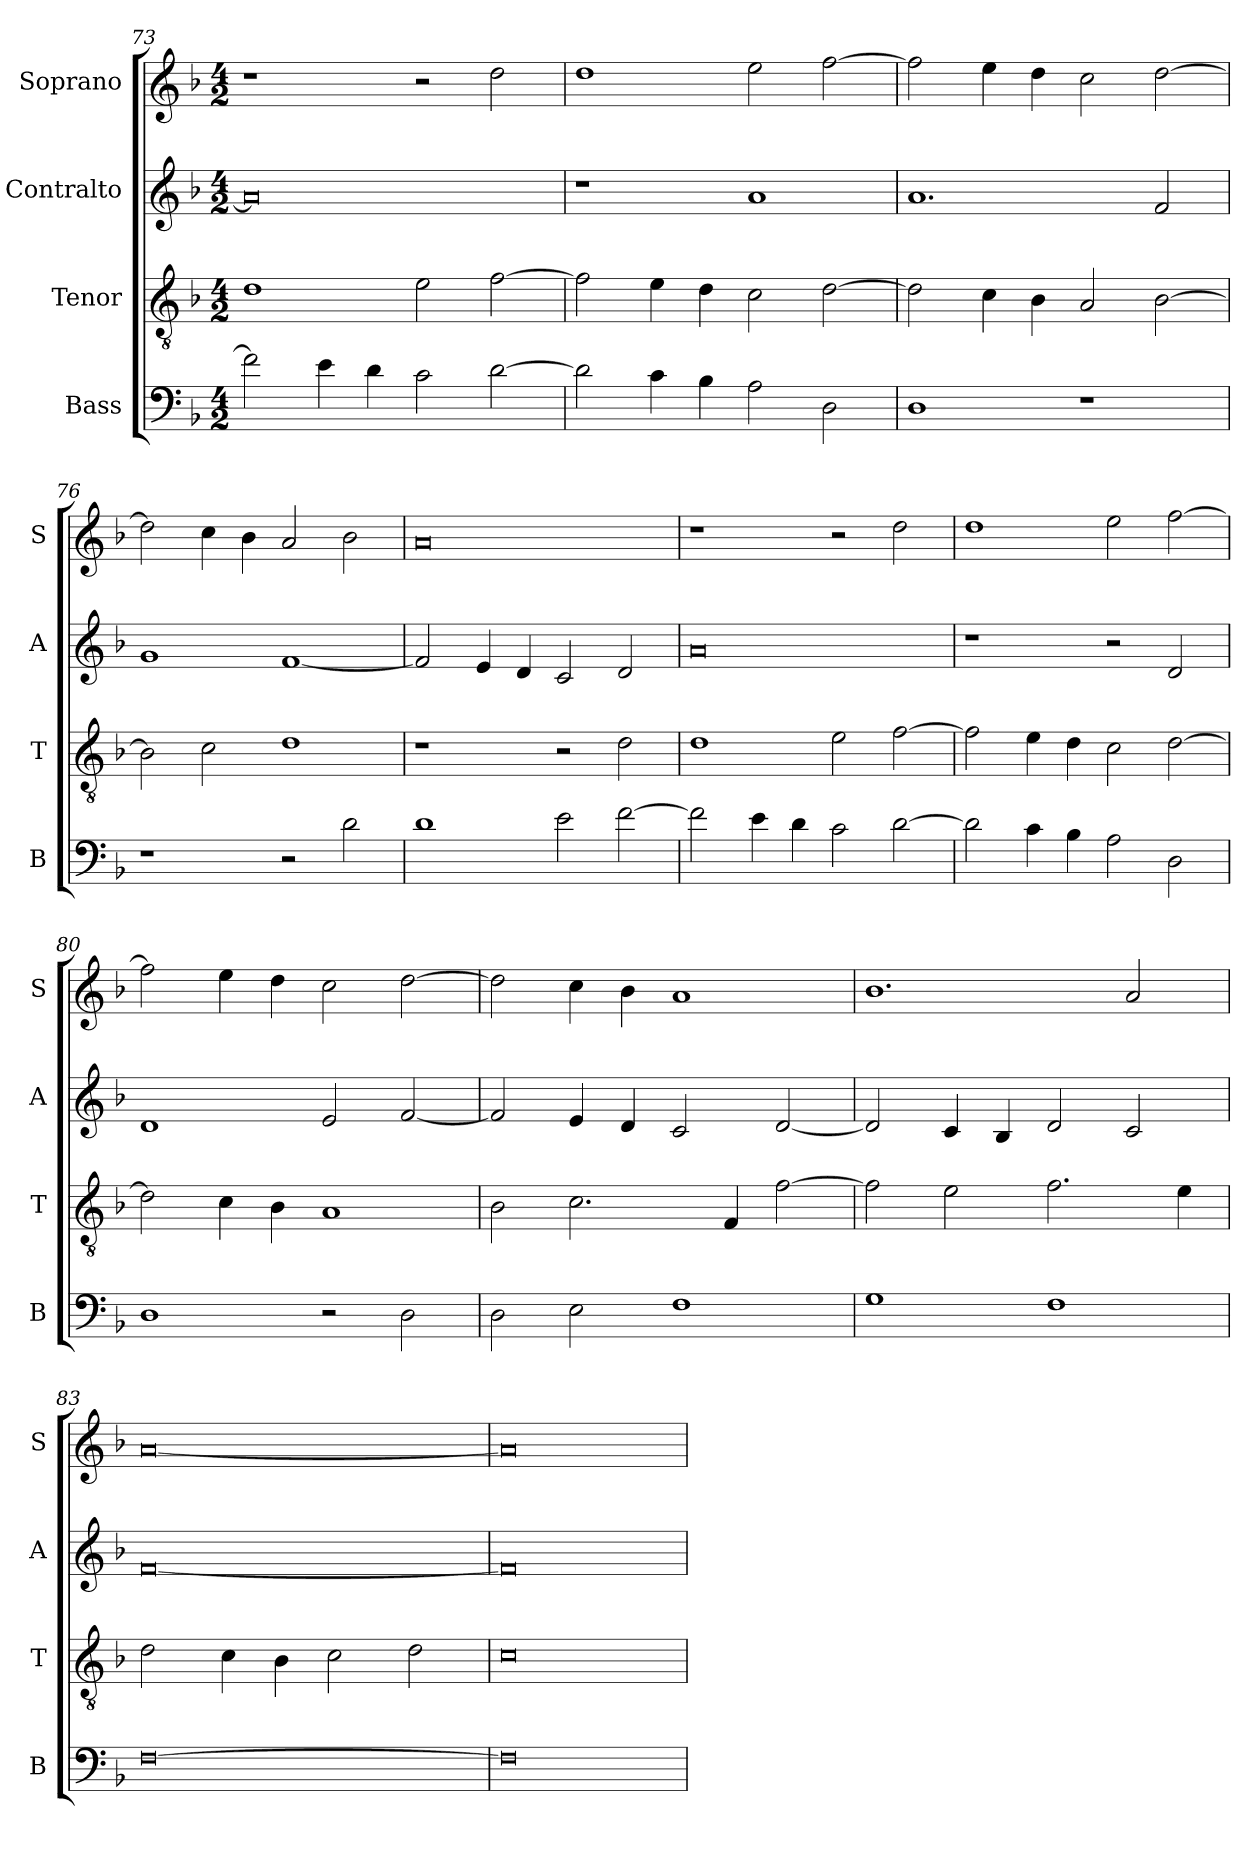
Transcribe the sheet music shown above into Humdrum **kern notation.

**kern	**kern	**kern	**kern
*part4	*part3	*part2	*part1
*staff4	*staff3	*staff2	*staff1
*I"Bass	*I"Tenor	*I"Contralto	*I"Soprano
*I'B	*I'T	*I'A	*I'S
*clefF4	*clefGv2	*clefG2	*clefG2
*k[b-]	*k[b-]	*k[b-]	*k[b-]
*D:aeo	*D:aeo	*D:aeo	*D:aeo
*M4/2	*M4/2	*M4/2	*M4/2
=73	=73	=73	=73
2f]	1d	0a]	1r
4e	.	.	.
4d	.	.	.
2c	2e	.	2r
[2d	[2f	.	2dd
=74	=74	=74	=74
2d]	2f]	1r	1dd
4c	4e	.	.
4B-	4d	.	.
2A	2c	1a	2ee
2D	[2d	.	[2ff
=75	=75	=75	=75
1D	2d]	1.a	2ff]
.	4c	.	4ee
.	4B-	.	4dd
1r	2A	.	2cc
.	[2B-	2f	[2dd
=76	=76	=76	=76
1r	2B-]	1g	2dd]
.	2c	.	4cc
.	.	.	4b-
2r	1d	[1f	2a
2d	.	.	2b-
=77	=77	=77	=77
1d	1r	2f]	0a
.	.	4e	.
.	.	4d	.
2e	2r	2c	.
[2f	2d	2d	.
=78	=78	=78	=78
2f]	1d	0a	1r
4e	.	.	.
4d	.	.	.
2c	2e	.	2r
[2d	[2f	.	2dd
=79	=79	=79	=79
2d]	2f]	1r	1dd
4c	4e	.	.
4B-	4d	.	.
2A	2c	2r	2ee
2D	[2d	2d	[2ff
=80	=80	=80	=80
1D	2d]	1d	2ff]
.	4c	.	4ee
.	4B-	.	4dd
2r	1A	2e	2cc
2D	.	[2f	[2dd
=81	=81	=81	=81
2D	2B-	2f]	2dd]
2E	2.c	4e	4cc
.	.	4d	4b-
1F	.	2c	1a
.	4F	.	.
.	[2f	[2d	.
=82	=82	=82	=82
1G	2f]	2d]	1.b-
.	2e	4c	.
.	.	4B-	.
1F	2.f	2d	.
.	.	2c	2a
.	4e	.	.
=83	=83	=83	=83
[0F	2d	[0f	[0a
.	4c	.	.
.	4B-	.	.
.	2c	.	.
.	2d	.	.
=84	=84	=84	=84
0F]	0c	0f]	0a]
=	=	=	=
*-	*-	*-	*-
